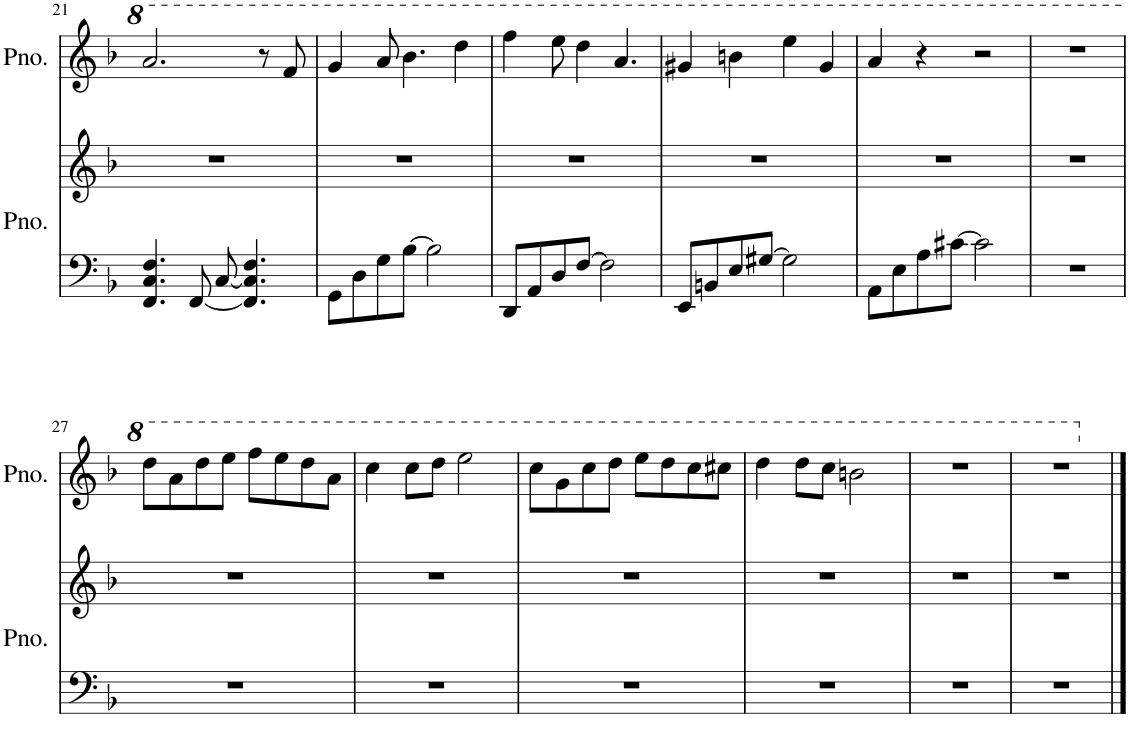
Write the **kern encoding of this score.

**kern	**kern	**kern
*part2	*part2	*part1
*staff3	*staff2	*staff1
*I"Piano	*	*I"Piano
*I'Pno.	*	*I'Pno.
!!LO:PB:g=z
*clefF4	*clefG2	*clefG2
*k[b-]	*k[b-]	*k[b-]
*M4/4	*M4/4	*M4/4
=21	=21	=21
4.FF/ 4.C/ 4.F/	1r	2.aa/
[8FF/	.	.
[8C/	.	.
4.FF/] 4.C/] 4.F/	.	.
.	.	8r
.	.	8ff/
=22	=22	=22
8GG\L	1r	4gg/
8D\	.	.
8G\	.	8aa/
[8B-\J	.	4.bb-\
2B-\]	.	.
.	.	4ddd\
=23	=23	=23
8DD/L	1r	4fff\
8AA/	.	.
8D/	.	8eee\
[8F/J	.	4ddd\
2F\]	.	.
.	.	4.aa/
=24	=24	=24
8EE/L	1r	4gg#X/
8BBn/	.	.
8E/	.	4bbn\
[8G#X/J	.	.
2G#\]	.	4eee\
.	.	4gg#/
=25	=25	=25
8AA\L	1r	4aa/
8E\	.	.
8A\	.	4r
[8c#X\J	.	.
2c#\]	.	2r
=26	=26	=26
1r	1r	1r
!!LO:LB:g=z
=27	=27	=27
1r	1r	8ddd\L
.	.	8aa\
.	.	8ddd\
.	.	8eee\J
.	.	8fff\L
.	.	8eee\
.	.	8ddd\
.	.	8aa\J
=28	=28	=28
1r	1r	4ccc\
.	.	8ccc\L
.	.	8ddd\J
.	.	2eee\
=29	=29	=29
1r	1r	8ccc\L
.	.	8gg\
.	.	8ccc\
.	.	8ddd\J
.	.	8eee\L
.	.	8ddd\
.	.	8ccc\
.	.	8ccc#X\J
=30	=30	=30
1r	1r	4ddd\
.	.	8ddd\L
.	.	8ccc\J
.	.	2bbn\
=31	=31	=31
1r	1r	1r
=32	=32	=32
1r	1r	1r
==	==	==
*-	*-	*-
